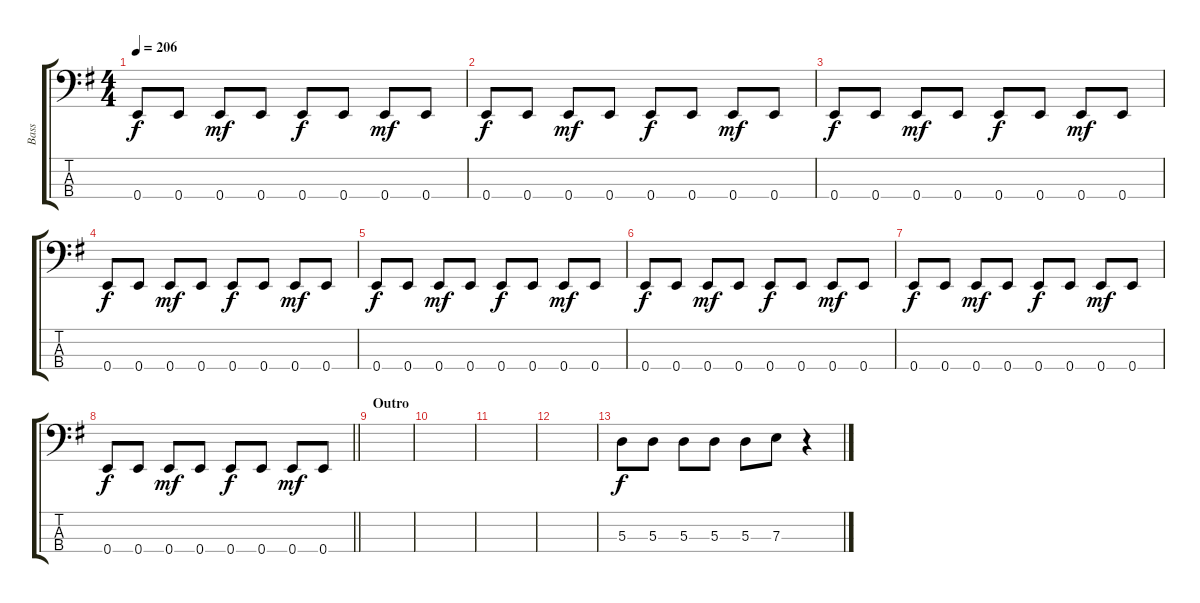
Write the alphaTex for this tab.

\track ("Bass" "Bass") {instrument electricbassfinger}
\staff {score tabs}
\tuning (G2 D2 A1 E1) {hide}
\ts (4 4)
\tempo 206
\clef f4
\ks g
0.4.8{dy f} 0.4.8 0.4.8{dy mf} 0.4.8 0.4.8{dy f} 0.4.8 0.4.8{dy mf} 0.4.8 |
0.4.8{dy f} 0.4.8 0.4.8{dy mf} 0.4.8 0.4.8{dy f} 0.4.8 0.4.8{dy mf} 0.4.8 |
0.4.8{dy f} 0.4.8 0.4.8{dy mf} 0.4.8 0.4.8{dy f} 0.4.8 0.4.8{dy mf} 0.4.8 |
0.4.8{dy f} 0.4.8 0.4.8{dy mf} 0.4.8 0.4.8{dy f} 0.4.8 0.4.8{dy mf} 0.4.8 |
0.4.8{dy f} 0.4.8 0.4.8{dy mf} 0.4.8 0.4.8{dy f} 0.4.8 0.4.8{dy mf} 0.4.8 |
0.4.8{dy f} 0.4.8 0.4.8{dy mf} 0.4.8 0.4.8{dy f} 0.4.8 0.4.8{dy mf} 0.4.8 |
0.4.8{dy f} 0.4.8 0.4.8{dy mf} 0.4.8 0.4.8{dy f} 0.4.8 0.4.8{dy mf} 0.4.8 |
\barLineRight lightlight
0.4.8{dy f} 0.4.8 0.4.8{dy mf} 0.4.8 0.4.8{dy f} 0.4.8 0.4.8{dy mf} 0.4.8 |
\section ("" "Outro")
|
|
|
|
5.3.8{dy f} 5.3.8 5.3.8 5.3.8 5.3.8 7.3.8 r.4
